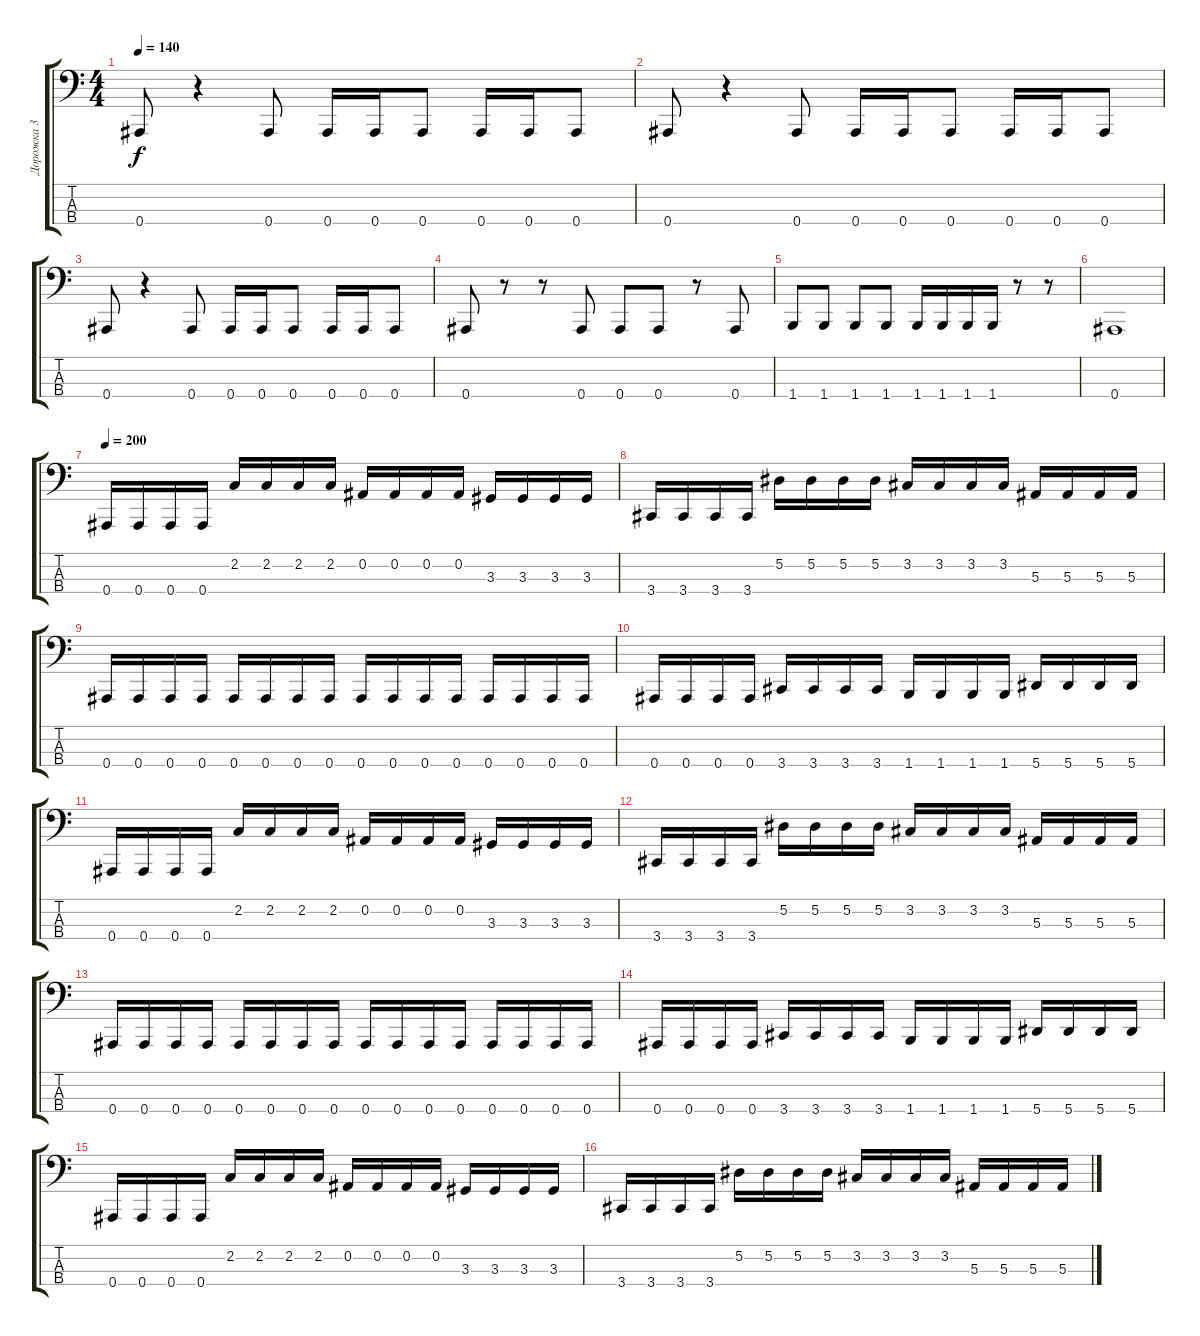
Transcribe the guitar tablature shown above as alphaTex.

\track ("Дорожка 3" "Дорожка 3") {instrument electricbassfinger}
\staff {score tabs}
\tuning (Eb2 Bb1 F1 Bb0) {hide}
\ts (4 4)
\tempo 140
\clef f4
\ks c
0.4.8{dy f} r.4 0.4.8 0.4.16 0.4.16 0.4.8 0.4.16 0.4.16 0.4.8 |
0.4.8 r.4 0.4.8 0.4.16 0.4.16 0.4.8 0.4.16 0.4.16 0.4.8 |
0.4.8 r.4 0.4.8 0.4.16 0.4.16 0.4.8 0.4.16 0.4.16 0.4.8 |
0.4.8 r.8 r.8 0.4.8 0.4.8 0.4.8 r.8 0.4.8 |
1.4.8 1.4.8 1.4.8 1.4.8 1.4.16 1.4.16 1.4.16 1.4.16 r.8 r.8 |
0.4.1 |
\tempo 200
0.4.16 0.4.16 0.4.16 0.4.16 2.2.16 2.2.16 2.2.16 2.2.16 0.2.16 0.2.16 0.2.16 0.2.16 3.3.16 3.3.16 3.3.16 3.3.16 |
3.4.16 3.4.16 3.4.16 3.4.16 5.2.16 5.2.16 5.2.16 5.2.16 3.2.16 3.2.16 3.2.16 3.2.16 5.3.16 5.3.16 5.3.16 5.3.16 |
0.4.16 0.4.16 0.4.16 0.4.16 0.4.16 0.4.16 0.4.16 0.4.16 0.4.16 0.4.16 0.4.16 0.4.16 0.4.16 0.4.16 0.4.16 0.4.16 |
0.4.16 0.4.16 0.4.16 0.4.16 3.4.16 3.4.16 3.4.16 3.4.16 1.4.16 1.4.16 1.4.16 1.4.16 5.4.16 5.4.16 5.4.16 5.4.16 |
0.4.16 0.4.16 0.4.16 0.4.16 2.2.16 2.2.16 2.2.16 2.2.16 0.2.16 0.2.16 0.2.16 0.2.16 3.3.16 3.3.16 3.3.16 3.3.16 |
3.4.16 3.4.16 3.4.16 3.4.16 5.2.16 5.2.16 5.2.16 5.2.16 3.2.16 3.2.16 3.2.16 3.2.16 5.3.16 5.3.16 5.3.16 5.3.16 |
0.4.16 0.4.16 0.4.16 0.4.16 0.4.16 0.4.16 0.4.16 0.4.16 0.4.16 0.4.16 0.4.16 0.4.16 0.4.16 0.4.16 0.4.16 0.4.16 |
0.4.16 0.4.16 0.4.16 0.4.16 3.4.16 3.4.16 3.4.16 3.4.16 1.4.16 1.4.16 1.4.16 1.4.16 5.4.16 5.4.16 5.4.16 5.4.16 |
0.4.16 0.4.16 0.4.16 0.4.16 2.2.16 2.2.16 2.2.16 2.2.16 0.2.16 0.2.16 0.2.16 0.2.16 3.3.16 3.3.16 3.3.16 3.3.16 |
3.4.16 3.4.16 3.4.16 3.4.16 5.2.16 5.2.16 5.2.16 5.2.16 3.2.16 3.2.16 3.2.16 3.2.16 5.3.16 5.3.16 5.3.16 5.3.16
